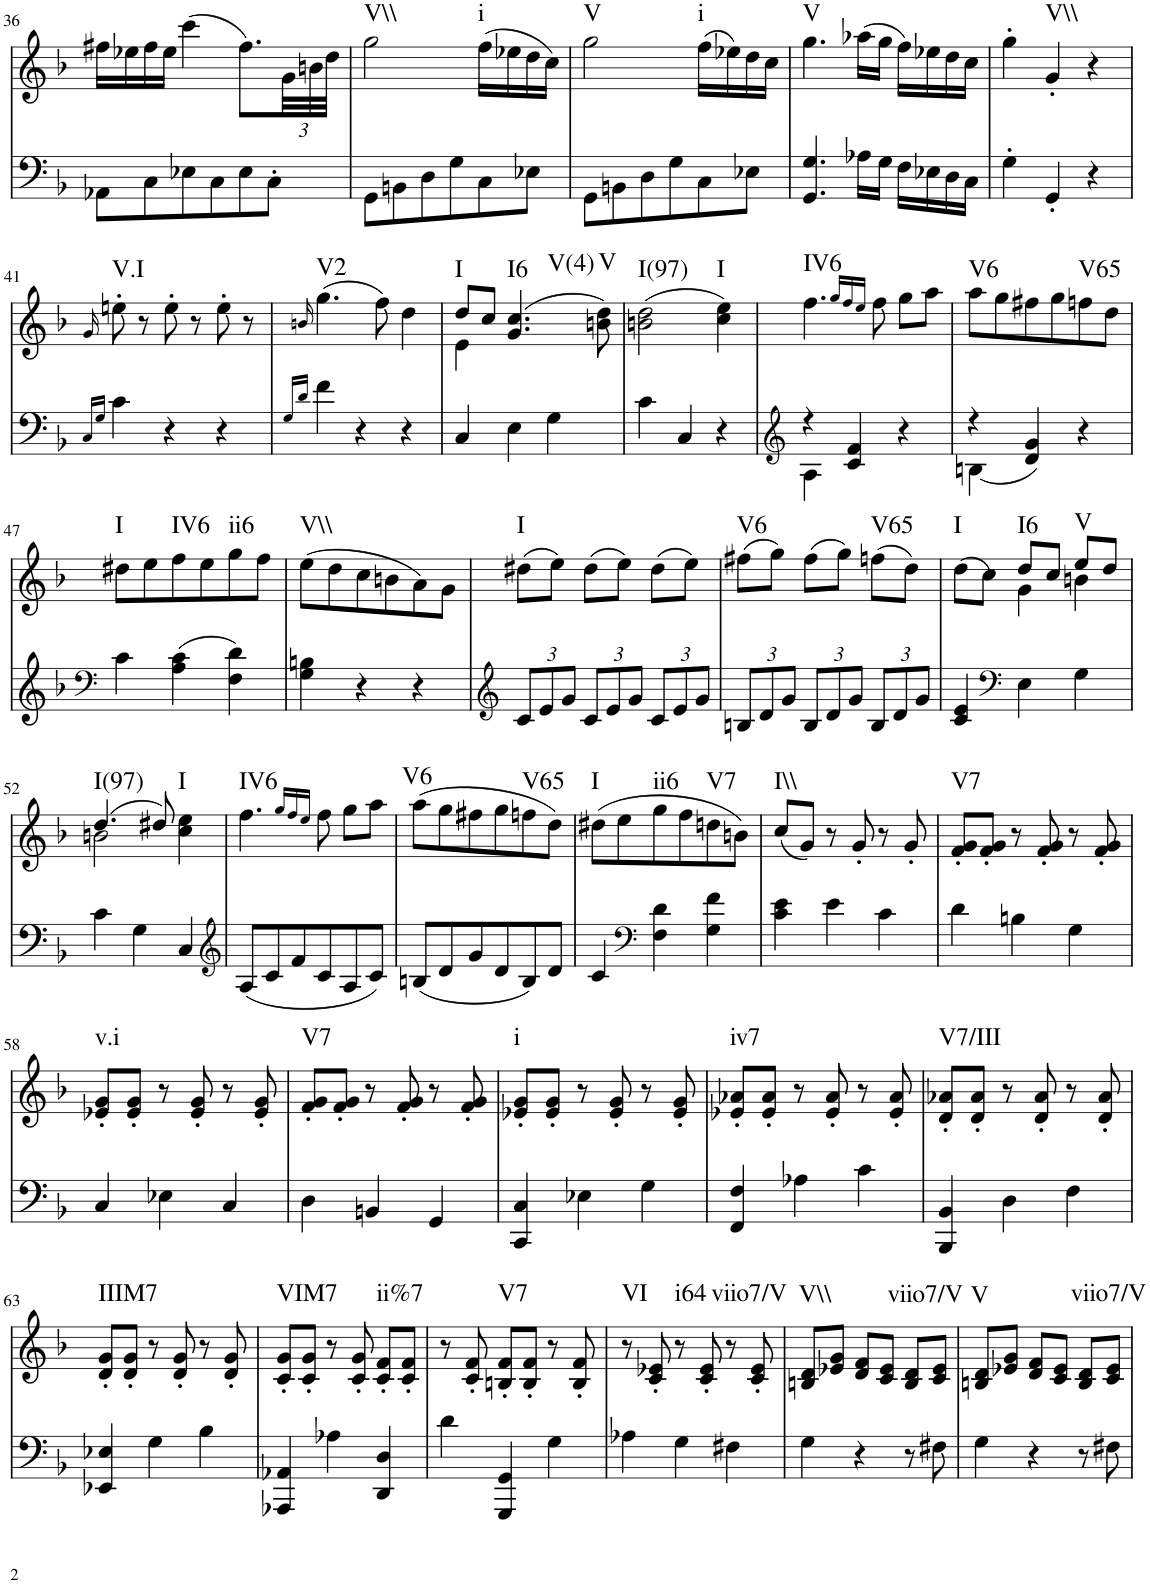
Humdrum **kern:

**kern	**kern	**harte
*part1	*part1	*part1
*staff2	*staff1	*
*I"Piano, Piano right	*	*
*I'Pno.	*	*
!!LO:PB:g=z
*clefF4	*clefG2	*
*k[b-]	*k[b-]	*
*M3/4	*M3/4	*
=36	=36	=36
8AA-X\L	16ff#X\LL	.
.	16ee-X\	.
8C\	16ff#\	.
.	16ee-\JJ	.
8E-X\	(4ccc\	.
8C\	.	.
8E-\	8.ff#\L)	.
8C'\J	.	.
*	*Xbrackettup	*
.	48g\LL	.
.	48bn\	.
.	48dd\JJJ	.
=37	=37	=37
!	!	!LO:H:kt=V\\
8GG\L	2gg\	N
8BBn\	.	.
8D\	.	.
8G\	.	.
!	!	!LO:H:kt=i
8C\	(16ff\LL	N
.	16ee-X\	.
8E-X\J	16dd\	.
.	16cc\JJ)	.
=38	=38	=38
!	!	!LO:H:kt=V
8GG\L	2gg\	N
8BBn\	.	.
8D\	.	.
8G\	.	.
!	!	!LO:H:kt=i
8C\	(16ff\LL	N
.	16ee-X\)	.
8E-X\J	16dd\	.
.	16cc\JJ	.
=39	=39	=39
!	!	!LO:H:kt=V
4.GG/ 4.G/	4.gg\	N
16A-X\LL	(16aa-X\LL	.
16G\JJ	16gg\JJ	.
16F\LL	16ff\LL)	.
16E-X\	16ee-X\	.
16D\	16dd\	.
16C\JJ	16cc\JJ	.
=40	=40	=40
4G'\	4gg'\	.
!	!	!LO:H:kt=V\\
4GG'/	4g'/	N
4r	4r	.
!!LO:LB:g=z
=41	=41	=41
16qC/LL	.	.
16qG/JJ	16qg/	.
!	!	!LO:H:kt=V.I
4c\	8een'\	N
.	8r	.
4r	8ee'\	.
.	8r	.
4r	8ee'\	.
.	8r	.
=42	=42	=42
16qG/LL	.	.
16qd/JJ	16qbn/	.
!	!	!LO:H:kt=V2
4f\	(4.gg\	N
4r	.	.
.	8ff\)	.
4r	4dd\	.
=43	=43	=43
*	*^	*
!	!	!	!LO:H:kt=I
4C/	8dd/L	4e\	N
.	8cc/J	.	.
!	!	!	!LO:H:n=1:kt=I6
!	!	!	!LO:H:n=2:kt=V(4)
4E\	(4.g/ 4.cc/	2ryy	N N
4G\	.	.	.
!	!	!	!LO:H:kt=V
.	8bn\ 8dd\)	.	N
*	*v	*v	*
=44	=44	=44
!	!	!LO:H:kt=I(97)
4c\	(2bn\ 2dd\	N
4C/	.	.
!	!	!LO:H:kt=I
4r	4cc\ 4ee\)	N
=45	=45	=45
*clefG2	*	*
*^	*	*
!	!	!	!LO:H:kt=IV6
4r	4A\	4.ff\	N
4c/ 4f/	2ryy	.	.
.	.	16qgg/LL	.
.	.	16qff/	.
.	.	16qee/JJ	.
.	.	8ff\	.
4r	.	8gg\L	.
.	.	8aa\J	.
=46	=46	=46	=46
!	!	!	!LO:H:kt=V6
4r	4Bn\	8aa\L	N
.	.	8gg\	.
4d/ 4g/	2ryy	8ff#X\	.
.	.	8gg\	.
!	!	!	!LO:H:kt=V65
4r	.	8ffn\	N
.	.	8dd\J	.
*v	*v	*	*
!!LO:LB:g=z
=47	=47	=47
*clefF4	*	*
!	!	!LO:H:kt=I
4c\	8dd#X\L	N
.	8ee\	.
!	!	!LO:H:kt=IV6
4A\ 4c\	8ff\	N
.	8ee\	.
!	!	!LO:H:kt=ii6
4F\ 4d\	8gg\	N
.	8ff\J	.
=48	=48	=48
!	!	!LO:H:kt=V\\
4G\ 4Bn\	(8ee\L	N
.	8dd\	.
4r	8cc\	.
.	8bn\	.
4r	8a\)	.
.	8g\J	.
=49	=49	=49
*clefG2	*	*
*Xbrackettup	*	*
!	!	!LO:H:kt=I
12c/L	(8dd#X\L	N
12e/	.	.
.	8ee\J)	.
12g/J	.	.
12c/L	(8dd#\L	.
12e/	.	.
.	8ee\J)	.
12g/J	.	.
12c/L	(8dd#\L	.
12e/	.	.
.	8ee\J)	.
12g/J	.	.
=50	=50	=50
!	!	!LO:H:kt=V6
12Bn/L	(8ff#X\L	N
12d/	.	.
.	8gg\J)	.
12g/J	.	.
12B/L	(8ff#\L	.
12d/	.	.
.	8gg\J)	.
12g/J	.	.
!	!	!LO:H:kt=V65
12B/L	(8ffn\L	N
12d/	.	.
.	8dd\J)	.
12g/J	.	.
=51	=51	=51
*	*^	*
!	!	!	!LO:H:kt=I
4c/ 4e/	(8dd\L	4ryy	N
.	8cc\J)	.	.
*clefF4	*	*	*
!	!	!	!LO:H:kt=I6
4E\	8dd/L	4g\	N
.	8cc/J	.	.
!	!	!	!LO:H:kt=V
4G\	8ee/L	4bn\	N
.	8dd/J	.	.
!!LO:LB:g=z	!!
=52	=52	=52	=52
!	!	!	!LO:H:kt=I(97)
4c\	(4.dd/	2bn\	N
4G\	.	.	.
.	8dd#X/)	.	.
!	!	!	!LO:H:kt=I
4C/	4cc\ 4ee\	4ryy	N
*	*v	*v	*
=53	=53	=53
*clefG2	*	*
*	*^	*
!	!	!	!LO:H:kt=IV6
*	*v	*v	*
8A/L	4.ff\	N
8c/	.	.
8f/	.	.
.	16qgg/LL	.
.	16qff/	.
.	16qee/JJ	.
8c/	8ff\	.
8A/	8gg\L	.
8c/J	8aa\J	.
=54	=54	=54
!	!	!LO:H:kt=V6
8Bn/L	(8aa\L	N
8d/	8gg\	.
8g/	8ff#X\	.
8d/	8gg\	.
!	!	!LO:H:kt=V65
8B/	8ffn\	N
8d/J	8dd\J)	.
=55	=55	=55
!	!	!LO:H:kt=I
4c/	(8dd#X\L	N
.	8ee\	.
*clefF4	*	*
!	!	!LO:H:kt=ii6
4F\ 4d\	8gg\	N
.	8ff\	.
!	!	!LO:H:kt=V7
4G\ 4f\	8ddn\	N
.	8bn\J)	.
=56	=56	=56
!	!	!LO:H:kt=I\\
4c\ 4e\	(8cc/L	N
.	8g/J)	.
4e\	8r	.
.	8g'/	.
4c\	8r	.
.	8g'/	.
=57	=57	=57
!	!	!LO:H:kt=V7
4d\	8f/' 8g/'L	N
.	8f/' 8g/'J	.
4Bn\	8r	.
.	8f/' 8g/'	.
4G\	8r	.
.	8f/' 8g/'	.
!!LO:LB:g=z
=58	=58	=58
!	!	!LO:H:kt=v.i
4C/	8e-X/' 8g/'L	N
.	8e-/' 8g/'J	.
4E-X\	8r	.
.	8e-/' 8g/'	.
4C/	8r	.
.	8e-/' 8g/'	.
=59	=59	=59
!	!	!LO:H:kt=V7
4D\	8f/' 8g/'L	N
.	8f/' 8g/'J	.
4BBn/	8r	.
.	8f/' 8g/'	.
4GG/	8r	.
.	8f/' 8g/'	.
=60	=60	=60
!	!	!LO:H:kt=i
4CC/ 4C/	8e-X/' 8g/'L	N
.	8e-/' 8g/'J	.
4E-X\	8r	.
.	8e-/' 8g/'	.
4G\	8r	.
.	8e-/' 8g/'	.
=61	=61	=61
!	!	!LO:H:kt=iv7
4FF/ 4F/	8e-X/' 8a-X/'L	N
.	8e-/' 8a-/'J	.
4A-X\	8r	.
.	8e-/' 8a-/'	.
4c\	8r	.
.	8e-/' 8a-/'	.
=62	=62	=62
!	!	!LO:H:kt=V7/III
4BBB-/ 4BB-/	8d/' 8a-X/'L	N
.	8d/' 8a-/'J	.
4D\	8r	.
.	8d/' 8a-/'	.
4F\	8r	.
.	8d/' 8a-/'	.
!!LO:LB:g=z
=63	=63	=63
!	!	!LO:H:kt=IIIM7
4EE-X/ 4E-X/	8d/' 8g/'L	N
.	8d/' 8g/'J	.
4G\	8r	.
.	8d/' 8g/'	.
4B-\	8r	.
.	8d/' 8g/'	.
=64	=64	=64
!	!	!LO:H:kt=VIM7
4AAA-X/ 4AA-X/	8c/' 8g/'L	N
.	8c/' 8g/'J	.
4A-X\	8r	.
.	8c/' 8g/'	.
!	!	!LO:H:kt=ii%7
4DD/ 4D/	8c/' 8f/'L	N
.	8c/' 8f/'J	.
=65	=65	=65
4d\	8r	.
.	8c/' 8f/'	.
!	!	!LO:H:kt=V7
4GGG/ 4GG/	8Bn/' 8f/'L	N
.	8B/' 8f/'J	.
4G\	8r	.
.	8B/' 8f/'	.
=66	=66	=66
!	!	!LO:H:kt=VI
4A-X\	8r	N
.	8c/' 8e-X/'	.
!	!	!LO:H:kt=i64
4G\	8r	N
.	8c/' 8e-/'	.
!	!	!LO:H:kt=viio7/V
4F#X\	8r	N
.	8c/' 8e-/'	.
=67	=67	=67
!	!	!LO:H:kt=V\\
4G\	8Bn/ 8d/L	N
.	8e-X/ 8g/J	.
4r	8d/ 8f/L	.
.	8c/ 8e-/J	.
8r	8B/ 8d/L	.
!	!	!LO:H:kt=viio7/V
8F#X\	8c/ 8e-/J	N
=68	=68	=68
!	!	!LO:H:kt=V
4G\	8Bn/ 8d/L	N
.	8e-X/ 8g/J	.
4r	8d/ 8f/L	.
.	8c/ 8e-/J	.
8r	8B/ 8d/L	.
!	!	!LO:H:kt=viio7/V
8F#X\	8c/ 8e-/J	N
=	=	=
*-	*-	*-
